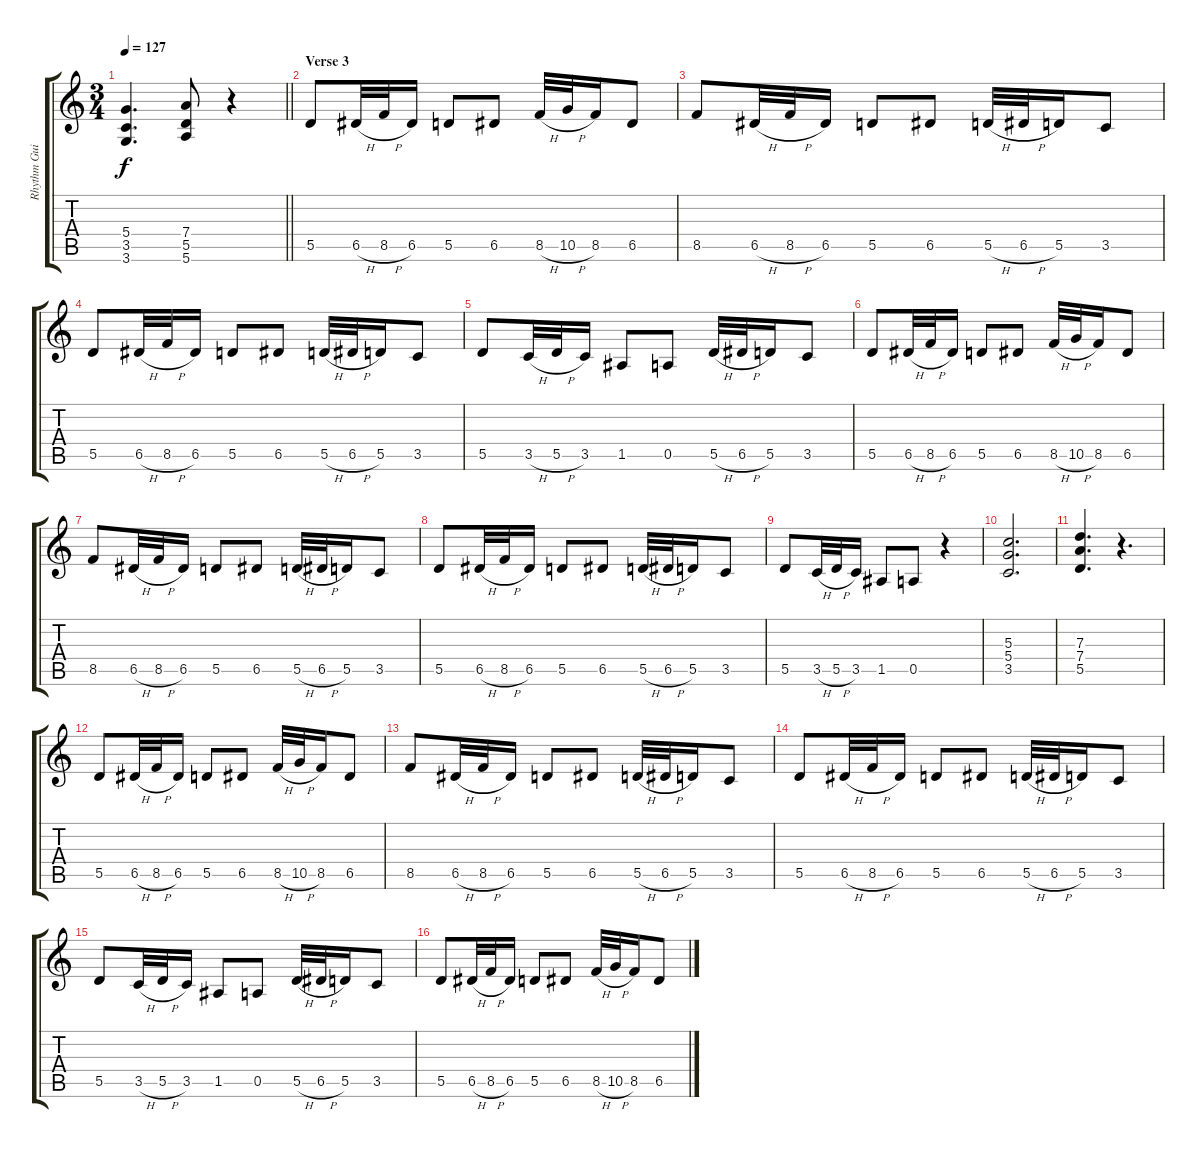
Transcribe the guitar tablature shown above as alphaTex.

\track ("Rhythm Guitar" "Rhythm Gui") {instrument distortionguitar}
\staff {score tabs}
\tuning (E4 B3 G3 D3 A2 E2) {hide}
\ts (3 4)
\tempo 127
\clef g2
\barLineRight lightlight
\ks c
(5.4 3.5 3.6).4{d dy f} (7.4 5.5 5.6).8 r.4 |
\section ("" "Verse 3")
5.5.8 6.5{h}.32 8.5{h}.32 6.5.16 5.5.8 6.5.8 8.5{h}.32 10.5{h}.32 8.5.16 6.5.8 |
8.5.8 6.5{h}.32 8.5{h}.32 6.5.16 5.5.8 6.5.8 5.5{h}.32 6.5{h}.32 5.5.16 3.5.8 |
5.5.8 6.5{h}.32 8.5{h}.32 6.5.16 5.5.8 6.5.8 5.5{h}.32 6.5{h}.32 5.5.16 3.5.8 |
5.5.8 3.5{h}.32 5.5{h}.32 3.5.16 1.5.8 0.5.8 5.5{h}.32 6.5{h}.32 5.5.16 3.5.8 |
5.5.8 6.5{h}.32 8.5{h}.32 6.5.16 5.5.8 6.5.8 8.5{h}.32 10.5{h}.32 8.5.16 6.5.8 |
8.5.8 6.5{h}.32 8.5{h}.32 6.5.16 5.5.8 6.5.8 5.5{h}.32 6.5{h}.32 5.5.16 3.5.8 |
5.5.8 6.5{h}.32 8.5{h}.32 6.5.16 5.5.8 6.5.8 5.5{h}.32 6.5{h}.32 5.5.16 3.5.8 |
5.5.8 3.5{h}.32 5.5{h}.32 3.5.16 1.5.8 0.5.8 r.4 |
(5.3 5.4 3.5).2{d} |
(7.3 7.4 5.5).4{d} r.4{d} |
5.5.8 6.5{h}.32 8.5{h}.32 6.5.16 5.5.8 6.5.8 8.5{h}.32 10.5{h}.32 8.5.16 6.5.8 |
8.5.8 6.5{h}.32 8.5{h}.32 6.5.16 5.5.8 6.5.8 5.5{h}.32 6.5{h}.32 5.5.16 3.5.8 |
5.5.8 6.5{h}.32 8.5{h}.32 6.5.16 5.5.8 6.5.8 5.5{h}.32 6.5{h}.32 5.5.16 3.5.8 |
5.5.8 3.5{h}.32 5.5{h}.32 3.5.16 1.5.8 0.5.8 5.5{h}.32 6.5{h}.32 5.5.16 3.5.8 |
5.5.8 6.5{h}.32 8.5{h}.32 6.5.16 5.5.8 6.5.8 8.5{h}.32 10.5{h}.32 8.5.16 6.5.8
